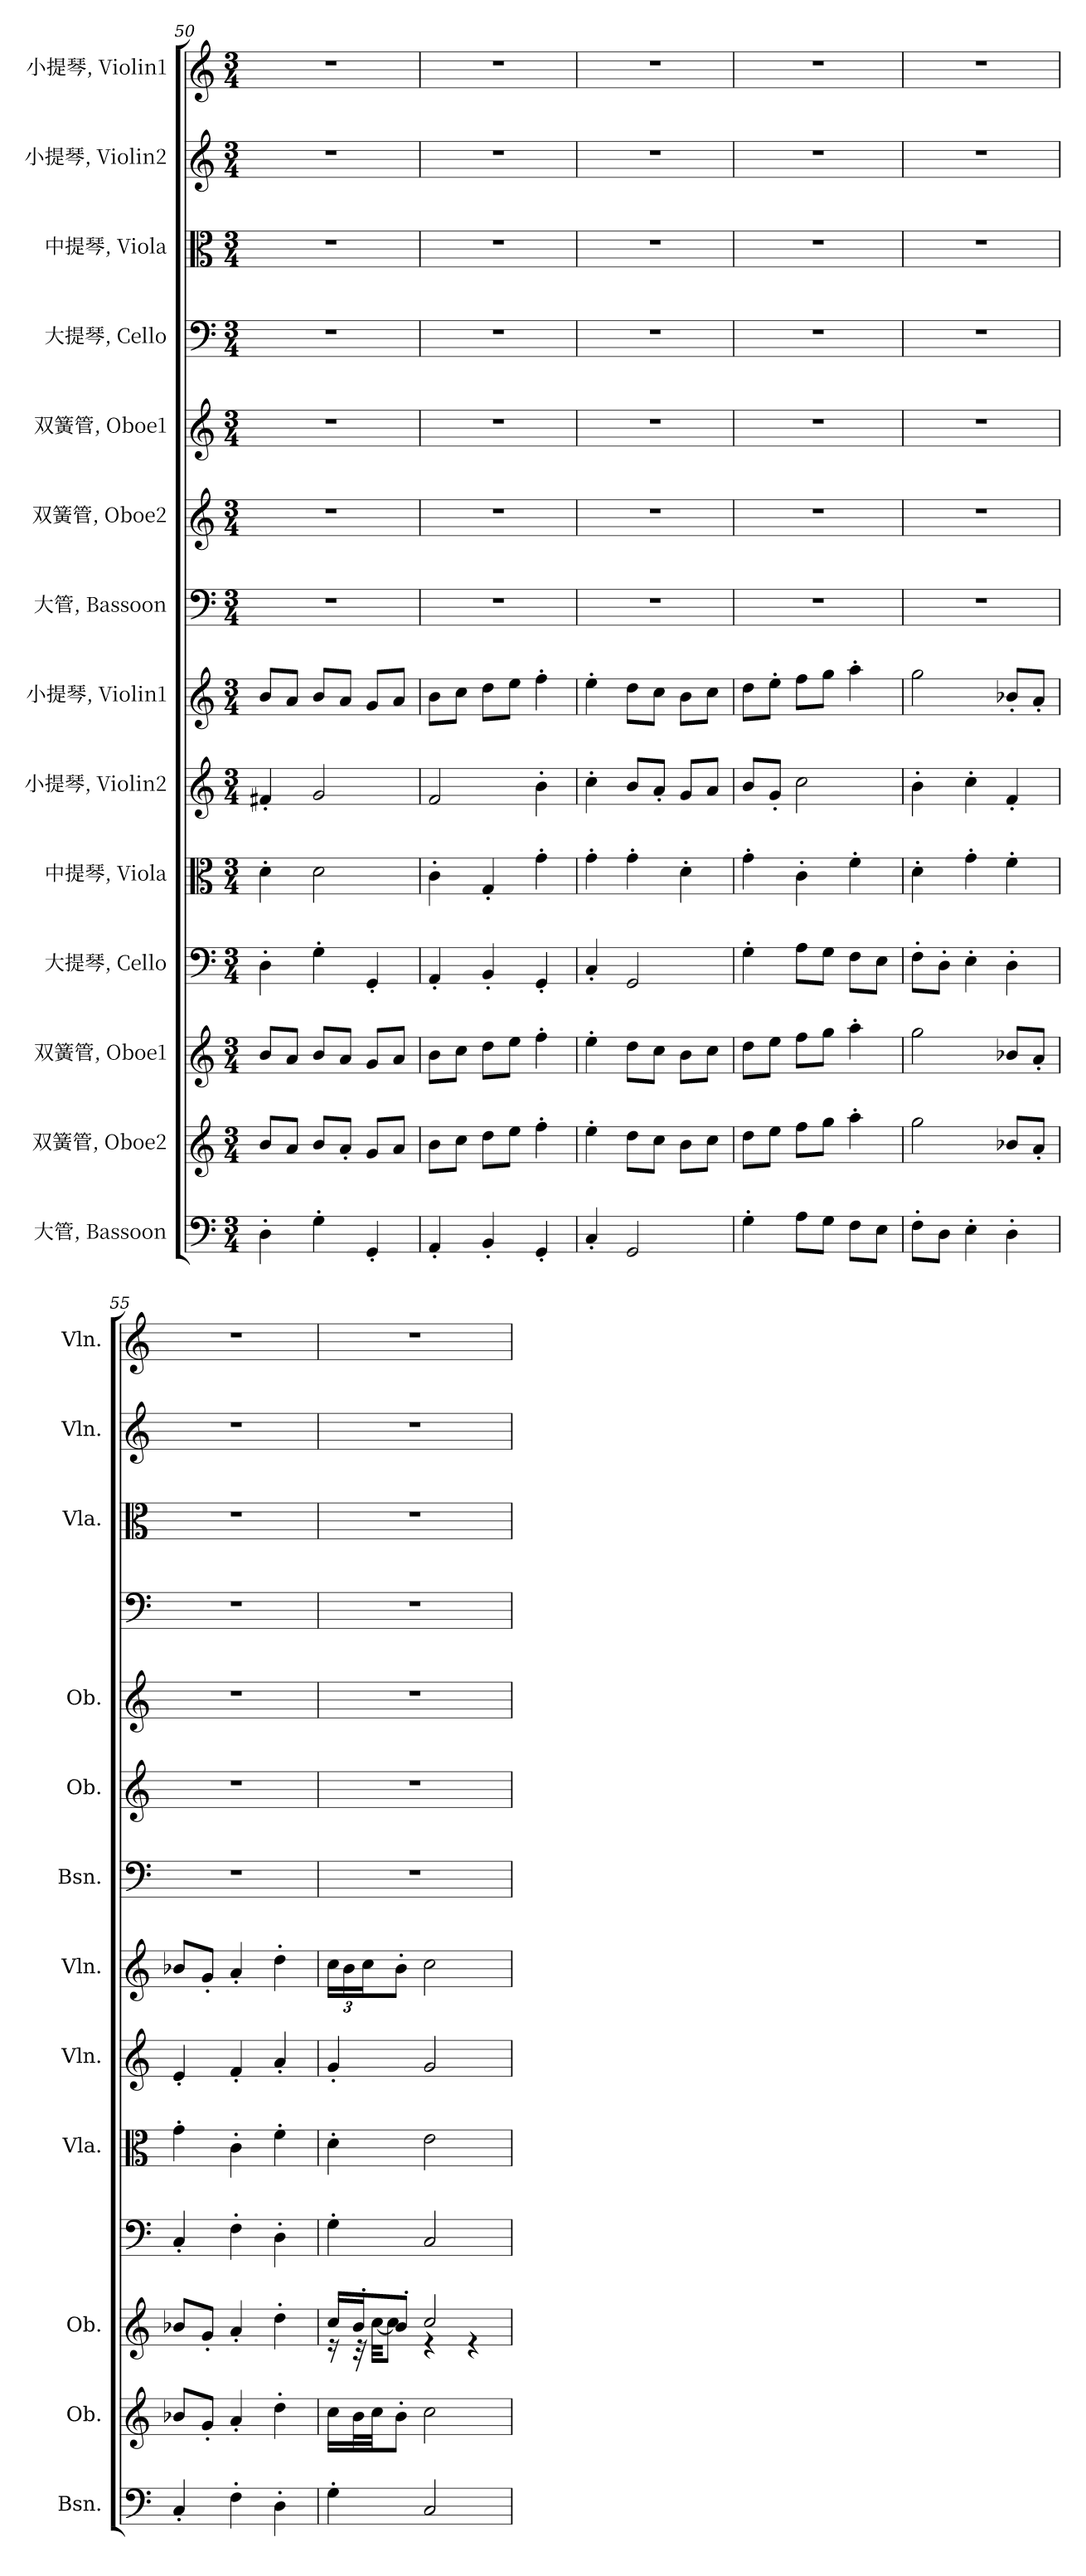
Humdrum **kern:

**kern	**kern	**kern	**kern	**kern	**kern	**kern	**kern	**kern	**kern	**kern	**kern	**kern	**kern
*part14	*part13	*part12	*part11	*part10	*part9	*part8	*part7	*part6	*part5	*part4	*part3	*part2	*part1
*staff14	*staff13	*staff12	*staff11	*staff10	*staff9	*staff8	*staff7	*staff6	*staff5	*staff4	*staff3	*staff2	*staff1
*I"大管, Bassoon	*I"双簧管, Oboe2	*I"双簧管, Oboe1	*I"大提琴, Cello	*I"中提琴, Viola	*I"小提琴, Violin2	*I"小提琴, Violin1	*I"大管, Bassoon	*I"双簧管, Oboe2	*I"双簧管, Oboe1	*I"大提琴, Cello	*I"中提琴, Viola	*I"小提琴, Violin2	*I"小提琴, Violin1
*I'Bsn.	*I'Ob.	*I'Ob.	*	*I'Vla.	*I'Vln.	*I'Vln.	*I'Bsn.	*I'Ob.	*I'Ob.	*	*I'Vla.	*I'Vln.	*I'Vln.
*clefF4	*clefG2	*clefG2	*clefF4	*clefC3	*clefG2	*clefG2	*clefF4	*clefG2	*clefG2	*clefF4	*clefC3	*clefG2	*clefG2
*k[]	*k[]	*k[]	*k[]	*k[]	*k[]	*k[]	*k[]	*k[]	*k[]	*k[]	*k[]	*k[]	*k[]
*M3/4	*M3/4	*M3/4	*M3/4	*M3/4	*M3/4	*M3/4	*M3/4	*M3/4	*M3/4	*M3/4	*M3/4	*M3/4	*M3/4
=50	=50	=50	=50	=50	=50	=50	=50	=50	=50	=50	=50	=50	=50
4D'\	8b/L	8b/L	4D'\	4d'\	4f#X'/	8b/L	2.r	2.r	2.r	2.r	2.r	2.r	2.r
.	8a/J	8a/J	.	.	.	8a/J	.	.	.	.	.	.	.
4G'\	8b/L	8b/L	4G'\	2d\	2g/	8b/L	.	.	.	.	.	.	.
.	8a'/J	8a/J	.	.	.	8a/J	.	.	.	.	.	.	.
4GG'/	8g/L	8g/L	4GG'/	.	.	8g/L	.	.	.	.	.	.	.
.	8a/J	8a/J	.	.	.	8a/J	.	.	.	.	.	.	.
=51	=51	=51	=51	=51	=51	=51	=51	=51	=51	=51	=51	=51	=51
4AA'/	8b\L	8b\L	4AA'/	4c'\	2f/	8b\L	2.r	2.r	2.r	2.r	2.r	2.r	2.r
.	8cc\J	8cc\J	.	.	.	8cc\J	.	.	.	.	.	.	.
4BB'/	8dd\L	8dd\L	4BB'/	4G'/	.	8dd\L	.	.	.	.	.	.	.
.	8ee\J	8ee\J	.	.	.	8ee\J	.	.	.	.	.	.	.
4GG'/	4ff'\	4ff'\	4GG'/	4g'\	4b'\	4ff'\	.	.	.	.	.	.	.
!!LO:PB:g=z
=52	=52	=52	=52	=52	=52	=52	=52	=52	=52	=52	=52	=52	=52
4C'/	4ee'\	4ee'\	4C'/	4g'\	4cc'\	4ee'\	2.r	2.r	2.r	2.r	2.r	2.r	2.r
2GG/	8dd\L	8dd\L	2GG/	4g'\	8b/L	8dd\L	.	.	.	.	.	.	.
.	8cc\J	8cc\J	.	.	8a'/J	8cc\J	.	.	.	.	.	.	.
.	8b\L	8b\L	.	4d'\	8g/L	8b\L	.	.	.	.	.	.	.
.	8cc\J	8cc\J	.	.	8a/J	8cc\J	.	.	.	.	.	.	.
=53	=53	=53	=53	=53	=53	=53	=53	=53	=53	=53	=53	=53	=53
4G'\	8dd\L	8dd\L	4G'\	4g'\	8b/L	8dd\L	2.r	2.r	2.r	2.r	2.r	2.r	2.r
.	8ee\J	8ee\J	.	.	8g'/J	8ee'\J	.	.	.	.	.	.	.
8A\L	8ff\L	8ff\L	8A\L	4c'\	2cc\	8ff\L	.	.	.	.	.	.	.
8G\J	8gg\J	8gg\J	8G\J	.	.	8gg\J	.	.	.	.	.	.	.
8F\L	4aa'\	4aa'\	8F\L	4f'\	.	4aa'\	.	.	.	.	.	.	.
8E\J	.	.	8E\J	.	.	.	.	.	.	.	.	.	.
=54	=54	=54	=54	=54	=54	=54	=54	=54	=54	=54	=54	=54	=54
8F'\L	2gg\	2gg\	8F'\L	4d'\	4b'\	2gg\	2.r	2.r	2.r	2.r	2.r	2.r	2.r
8D\J	.	.	8D'\J	.	.	.	.	.	.	.	.	.	.
4E'\	.	.	4E'\	4g'\	4cc'\	.	.	.	.	.	.	.	.
4D'\	8b-X/L	8b-X/L	4D'\	4f'\	4f'/	8b-X'/L	.	.	.	.	.	.	.
.	8a'/J	8a'/J	.	.	.	8a'/J	.	.	.	.	.	.	.
=55	=55	=55	=55	=55	=55	=55	=55	=55	=55	=55	=55	=55	=55
4C'/	8b-X/L	8b-X/L	4C'/	4g'\	4e'/	8b-X/L	2.r	2.r	2.r	2.r	2.r	2.r	2.r
.	8g'/J	8g'/J	.	.	.	8g'/J	.	.	.	.	.	.	.
4F'\	4a'/	4a'/	4F'\	4c'\	4f'/	4a'/	.	.	.	.	.	.	.
4D'\	4dd'\	4dd'\	4D'\	4f'\	4a'/	4dd'\	.	.	.	.	.	.	.
=56	=56	=56	=56	=56	=56	=56	=56	=56	=56	=56	=56	=56	=56
*	*	*^	*	*	*	*	*	*	*	*	*	*	*
*	*	*	*	*	*	*	*Xbrackettup	*	*	*	*	*	*	*
4G'\	16cc\LL	16cc/LL	16r	4G'\	4d'\	4g'/	24cc\LL	2.r	2.r	2.r	2.r	2.r	2.r	2.r
.	.	.	.	.	.	.	24b\	.	.	.	.	.	.	.
.	32b\L	16b'/J	32r	.	.	.	.	.	.	.	.	.	.	.
.	.	.	.	.	.	.	24cc\J	.	.	.	.	.	.	.
.	32cc\JJ	.	[32cc\KKL	.	.	.	.	.	.	.	.	.	.	.
.	8b'\J	8b'/J	8cc\J]	.	.	.	8b'\J	.	.	.	.	.	.	.
2C/	2cc\	2cc/	4r	2C/	2e\	2g/	2cc\	.	.	.	.	.	.	.
.	.	.	4r	.	.	.	.	.	.	.	.	.	.	.
*	*	*v	*v	*	*	*	*	*	*	*	*	*	*	*
=	=	=	=	=	=	=	=	=	=	=	=	=	=
*-	*-	*-	*-	*-	*-	*-	*-	*-	*-	*-	*-	*-	*-
